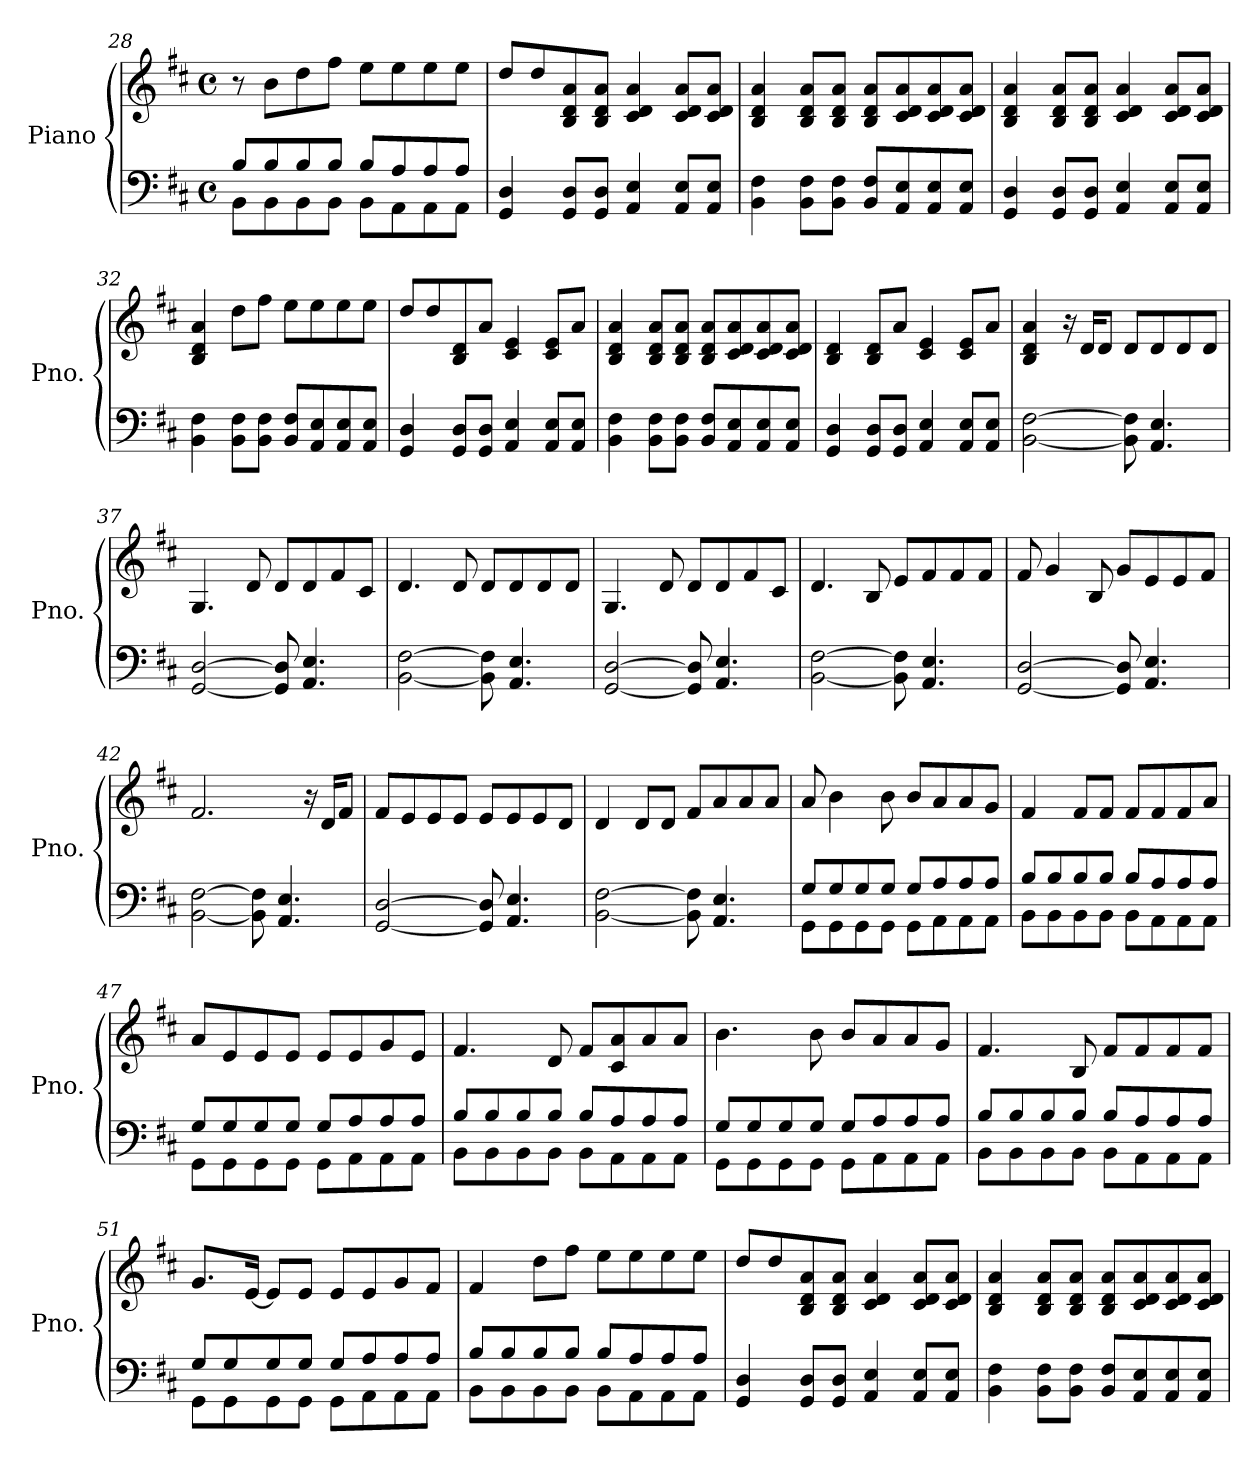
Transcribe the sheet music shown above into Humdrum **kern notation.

**kern	**kern
*part1	*part1
*staff2	*staff1
*I"Piano	*
*I'Pno.	*
*clefF4	*clefG2
*k[f#c#]	*k[f#c#]
*M4/4	*M4/4
*met(c)	*met(c)
=28	=28
*^	*
8B/L	8BB\L	8r
8B/	8BB\	8b\L
8B/	8BB\	8dd\
8B/J	8BB\J	8ff#\J
8B/L	8BB\L	8ee\L
8A/	8AA\	8ee\
8A/	8AA\	8ee\
8A/J	8AA\J	8ee\J
*v	*v	*
!!LO:LB:g=z
=29	=29
4GG/ 4D/	8dd/L
.	8dd/
8GG/ 8D/L	8B/ 8d/ 8a/
8GG/ 8D/J	8B/ 8d/ 8a/J
4AA/ 4E/	4c#/ 4d/ 4a/
8AA/ 8E/L	8c#/ 8d/ 8a/L
8AA/ 8E/J	8c#/ 8d/ 8a/J
=30	=30
4BB\ 4F#\	4B/ 4d/ 4a/
8BB\ 8F#\L	8B/ 8d/ 8a/L
8BB\ 8F#\J	8B/ 8d/ 8a/J
8BB/ 8F#/L	8B/ 8d/ 8a/L
8AA/ 8E/	8c#/ 8d/ 8a/
8AA/ 8E/	8c#/ 8d/ 8a/
8AA/ 8E/J	8c#/ 8d/ 8a/J
=31	=31
4GG/ 4D/	4B/ 4d/ 4a/
8GG/ 8D/L	8B/ 8d/ 8a/L
8GG/ 8D/J	8B/ 8d/ 8a/J
4AA/ 4E/	4c#/ 4d/ 4a/
8AA/ 8E/L	8c#/ 8d/ 8a/L
8AA/ 8E/J	8c#/ 8d/ 8a/J
=32	=32
4BB\ 4F#\	4B/ 4d/ 4a/
8BB\ 8F#\L	8dd\L
8BB\ 8F#\J	8ff#\J
8BB/ 8F#/L	8ee\L
8AA/ 8E/	8ee\
8AA/ 8E/	8ee\
8AA/ 8E/J	8ee\J
!!LO:LB:g=z
=33	=33
4GG/ 4D/	8dd/L
.	8dd/
8GG/ 8D/L	8B/ 8d/
8GG/ 8D/J	8a/J
4AA/ 4E/	4c#/ 4e/
8AA/ 8E/L	8c#/ 8e/L
8AA/ 8E/J	8a/J
=34	=34
4BB\ 4F#\	4B/ 4d/ 4a/
8BB\ 8F#\L	8B/ 8d/ 8a/L
8BB\ 8F#\J	8B/ 8d/ 8a/J
8BB/ 8F#/L	8B/ 8d/ 8a/L
8AA/ 8E/	8c#/ 8d/ 8a/
8AA/ 8E/	8c#/ 8d/ 8a/
8AA/ 8E/J	8c#/ 8d/ 8a/J
=35	=35
4GG/ 4D/	4B/ 4d/
8GG/ 8D/L	8B/ 8d/L
8GG/ 8D/J	8a/J
4AA/ 4E/	4c#/ 4e/
8AA/ 8E/L	8c#/ 8e/L
8AA/ 8E/J	8a/J
=36	=36
[2BB\ [2F#\	4B/ 4d/ 4a/
.	16r
.	16d/KL
.	8d/J
8BB\] 8F#\]	8d/L
4.AA/ 4.E/	8d/
.	8d/
.	8d/J
=37	=37
[2GG/ [2D/	4.G/
.	8d/
8GG/] 8D/]	8d/L
4.AA/ 4.E/	8d/
.	8f#/
.	8c#/J
!!LO:LB:g=z
=38	=38
[2BB\ [2F#\	4.d/
.	8d/
8BB\] 8F#\]	8d/L
4.AA/ 4.E/	8d/
.	8d/
.	8d/J
=39	=39
[2GG/ [2D/	4.G/
.	8d/
8GG/] 8D/]	8d/L
4.AA/ 4.E/	8d/
.	8f#/
.	8c#/J
=40	=40
[2BB\ [2F#\	4.d/
.	8B/
8BB\] 8F#\]	8e/L
4.AA/ 4.E/	8f#/
.	8f#/
.	8f#/J
=41	=41
[2GG/ [2D/	8f#/
.	4g/
.	8B/
8GG/] 8D/]	8g/L
4.AA/ 4.E/	8e/
.	8e/
.	8f#/J
=42	=42
[2BB\ [2F#\	2.f#/
8BB\] 8F#\]	.
4.AA/ 4.E/	.
.	16r
.	16d/KL
.	8f#/J
!!LO:LB:g=z
=43	=43
[2GG/ [2D/	8f#/L
.	8e/
.	8e/
.	8e/J
8GG/] 8D/]	8e/L
4.AA/ 4.E/	8e/
.	8e/
.	8d/J
=44	=44
[2BB\ [2F#\	4d/
.	8d/L
.	8d/J
8BB\] 8F#\]	8f#/L
4.AA/ 4.E/	8a/
.	8a/
.	8a/J
=45	=45
*^	*
8G/L	8GG\L	8a/
8G/	8GG\	4b\
8G/	8GG\	.
8G/J	8GG\J	8b\
8G/L	8GG\L	8b/L
8A/	8AA\	8a/
8A/	8AA\	8a/
8A/J	8AA\J	8g/J
=46	=46	=46
8B/L	8BB\L	4f#/
8B/	8BB\	.
8B/	8BB\	8f#/L
8B/J	8BB\J	8f#/J
8B/L	8BB\L	8f#/L
8A/	8AA\	8f#/
8A/	8AA\	8f#/
8A/J	8AA\J	8a/J
=47	=47	=47
8G/L	8GG\L	8a/L
8G/	8GG\	8e/
8G/	8GG\	8e/
8G/J	8GG\J	8e/J
8G/L	8GG\L	8e/L
8A/	8AA\	8e/
8A/	8AA\	8g/
8A/J	8AA\J	8e/J
!!LO:LB:g=z
=48	=48	=48
8B/L	8BB\L	4.f#/
8B/	8BB\	.
8B/	8BB\	.
8B/J	8BB\J	8d/
8B/L	8BB\L	8f#/L
8A/	8AA\	8c#/ 8a/
8A/	8AA\	8a/
8A/J	8AA\J	8a/J
=49	=49	=49
8G/L	8GG\L	4.b\
8G/	8GG\	.
8G/	8GG\	.
8G/J	8GG\J	8b\
8G/L	8GG\L	8b/L
8A/	8AA\	8a/
8A/	8AA\	8a/
8A/J	8AA\J	8g/J
=50	=50	=50
8B/L	8BB\L	4.f#/
8B/	8BB\	.
8B/	8BB\	.
8B/J	8BB\J	8B/
8B/L	8BB\L	8f#/L
8A/	8AA\	8f#/
8A/	8AA\	8f#/
8A/J	8AA\J	8f#/J
=51	=51	=51
8G/L	8GG\L	8.g/L
8G/	8GG\	.
.	.	[16e/Jk
8G/	8GG\	8e/L]
8G/J	8GG\J	8e/J
8G/L	8GG\L	8e/L
8A/	8AA\	8e/
8A/	8AA\	8g/
8A/J	8AA\J	8f#/J
=52	=52	=52
8B/L	8BB\L	4f#/
8B/	8BB\	.
8B/	8BB\	8dd\L
8B/J	8BB\J	8ff#\J
8B/L	8BB\L	8ee\L
8A/	8AA\	8ee\
8A/	8AA\	8ee\
8A/J	8AA\J	8ee\J
*v	*v	*
!!LO:PB:g=z
=53	=53
4GG/ 4D/	8dd/L
.	8dd/
8GG/ 8D/L	8B/ 8d/ 8a/
8GG/ 8D/J	8B/ 8d/ 8a/J
4AA/ 4E/	4c#/ 4d/ 4a/
8AA/ 8E/L	8c#/ 8d/ 8a/L
8AA/ 8E/J	8c#/ 8d/ 8a/J
=54	=54
4BB\ 4F#\	4B/ 4d/ 4a/
8BB\ 8F#\L	8B/ 8d/ 8a/L
8BB\ 8F#\J	8B/ 8d/ 8a/J
8BB/ 8F#/L	8B/ 8d/ 8a/L
8AA/ 8E/	8c#/ 8d/ 8a/
8AA/ 8E/	8c#/ 8d/ 8a/
8AA/ 8E/J	8c#/ 8d/ 8a/J
=	=
*-	*-
